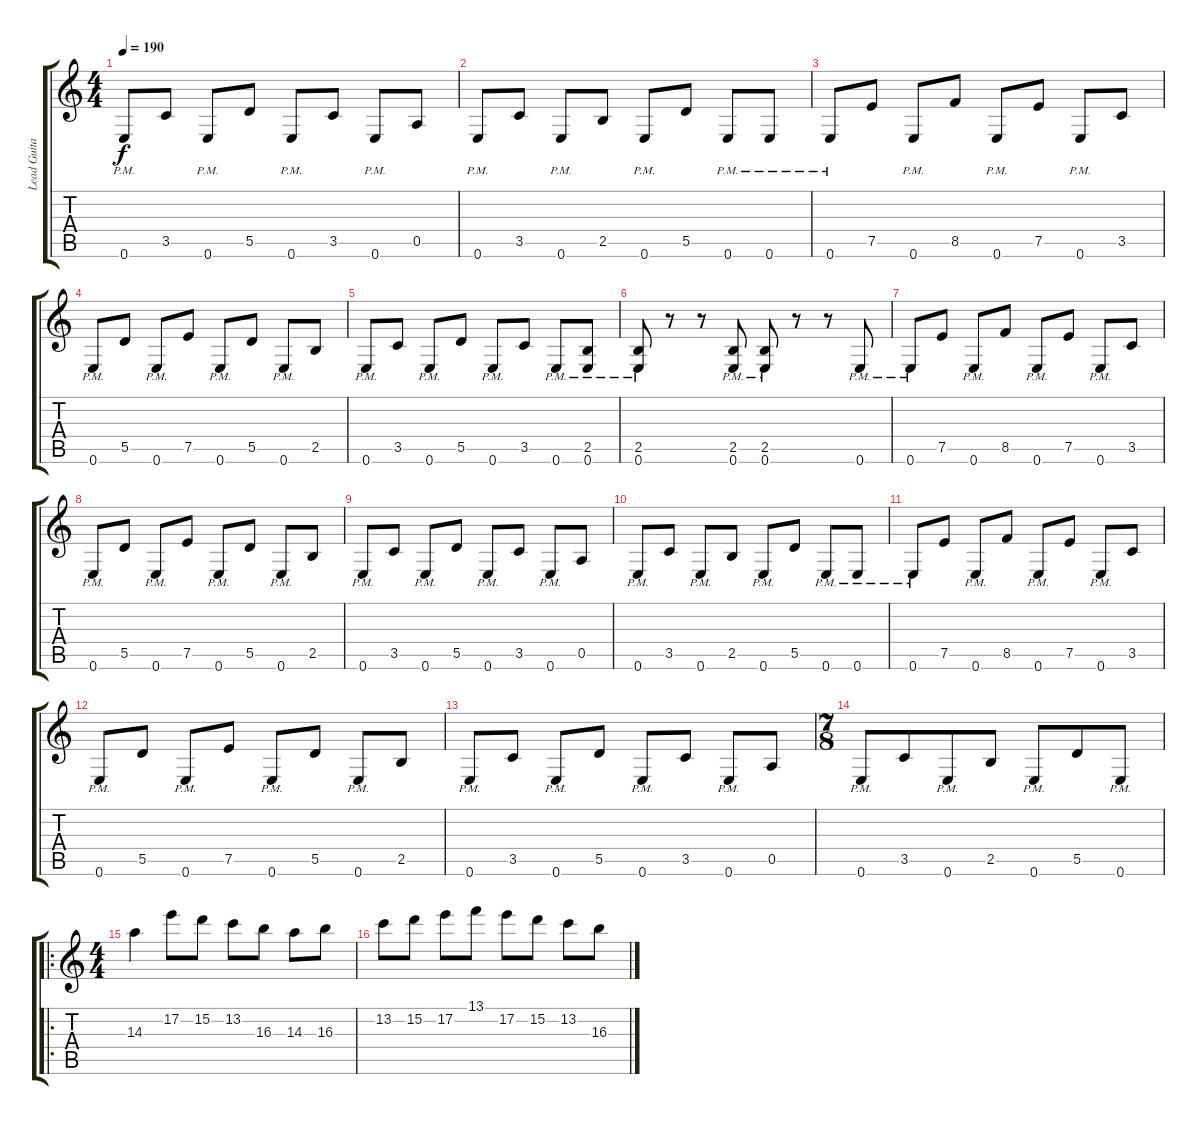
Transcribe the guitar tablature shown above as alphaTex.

\track ("Lead Guitar" "Lead Guita") {instrument distortionguitar}
\staff {score tabs}
\tuning (E4 B3 G3 D3 A2 E2) {hide}
\ts (4 4)
\tempo 190
\clef g2
\ks c
0.6{pm}.8{dy f} 3.5.8 0.6{pm}.8 5.5.8 0.6{pm}.8 3.5.8 0.6{pm}.8 0.5.8 |
0.6{pm}.8 3.5.8 0.6{pm}.8 2.5.8 0.6{pm}.8 5.5.8 0.6{pm}.8 0.6{pm}.8 |
0.6{pm}.8 7.5.8 0.6{pm}.8 8.5.8 0.6{pm}.8 7.5.8 0.6{pm}.8 3.5.8 |
0.6{pm}.8 5.5.8 0.6{pm}.8 7.5.8 0.6{pm}.8 5.5.8 0.6{pm}.8 2.5.8 |
0.6{pm}.8 3.5.8 0.6{pm}.8 5.5.8 0.6{pm}.8 3.5.8 0.6{pm}.8 (2.5{pm} 0.6{pm}).8 |
(2.5{pm} 0.6{pm}).8 r.8 r.8 (2.5{pm} 0.6{pm}).8 (2.5{pm} 0.6{pm}).8 r.8 r.8 0.6{pm}.8 |
0.6{pm}.8 7.5.8 0.6{pm}.8 8.5.8 0.6{pm}.8 7.5.8 0.6{pm}.8 3.5.8 |
0.6{pm}.8 5.5.8 0.6{pm}.8 7.5.8 0.6{pm}.8 5.5.8 0.6{pm}.8 2.5.8 |
0.6{pm}.8 3.5.8 0.6{pm}.8 5.5.8 0.6{pm}.8 3.5.8 0.6{pm}.8 0.5.8 |
0.6{pm}.8 3.5.8 0.6{pm}.8 2.5.8 0.6{pm}.8 5.5.8 0.6{pm}.8 0.6{pm}.8 |
0.6{pm}.8 7.5.8 0.6{pm}.8 8.5.8 0.6{pm}.8 7.5.8 0.6{pm}.8 3.5.8 |
0.6{pm}.8 5.5.8 0.6{pm}.8 7.5.8 0.6{pm}.8 5.5.8 0.6{pm}.8 2.5.8 |
0.6{pm}.8 3.5.8 0.6{pm}.8 5.5.8 0.6{pm}.8 3.5.8 0.6{pm}.8 0.5.8 |
\ts (7 8)
0.6{pm}.8 3.5.8 0.6{pm}.8 2.5.8 0.6{pm}.8 5.5.8 0.6{pm}.8 |
\ro
\ts (4 4)
14.3.4 17.2.8 15.2.8 13.2.8 16.3.8 14.3.8 16.3.8 |
13.2.8 15.2.8 17.2.8 13.1.8 17.2.8 15.2.8 13.2.8 16.3.8
